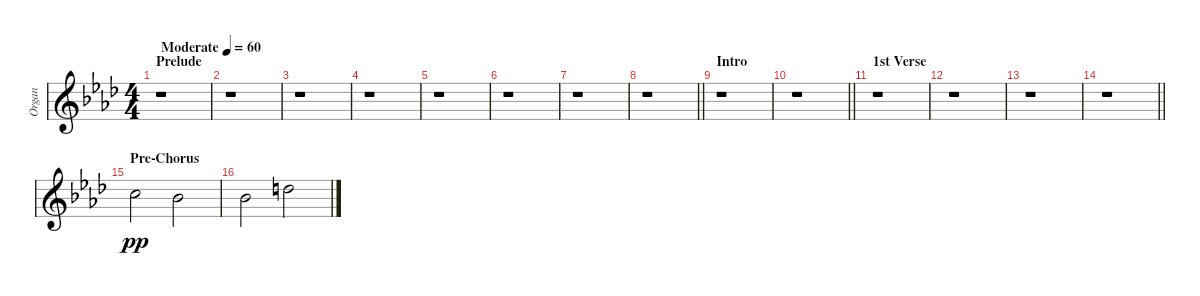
\track ("Organ" "Organ") {instrument drawbarorgan}
\staff {score}
\tuning (E4 B3 G3 D3 A2 E2) {hide}
\ts (4 4)
\section ("" "Prelude")
\tempo (60 "Moderate")
\clef g2
\ks fminor
r.1{dy pp instrument drawbarorgan} |
r.1 |
r.1 |
r.1 |
r.1 |
r.1 |
r.1 |
\barLineRight lightlight
r.1 |
\section ("" "Intro")
r.1 |
\barLineRight lightlight
r.1 |
\section ("" "1st Verse")
r.1 |
r.1 |
r.1 |
\barLineRight lightlight
r.1 |
\section ("" "Pre-Chorus")
8.1.2 6.1.2 |
6.1.2 10.1.2
